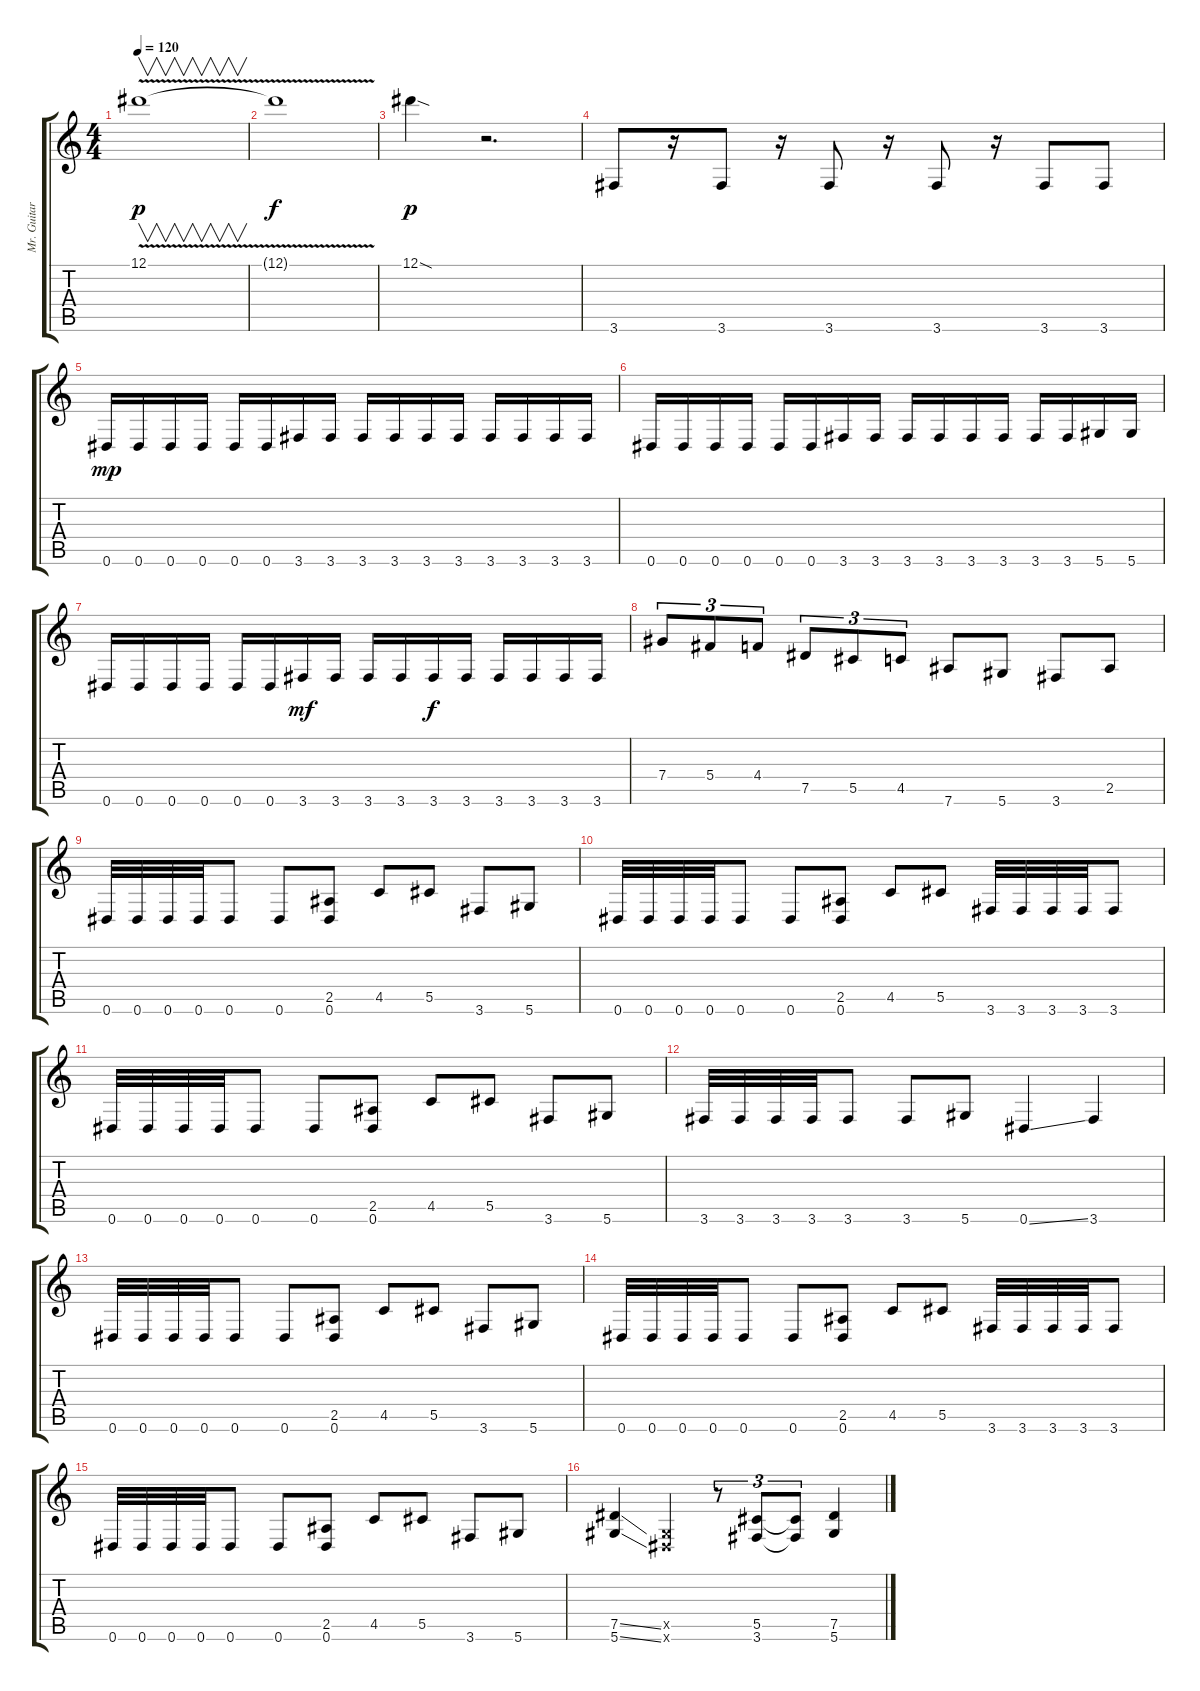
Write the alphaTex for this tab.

\track ("Mr. Guitar 2" "Mr. Guitar") {instrument distortionguitar}
\staff {score tabs}
\tuning (Eb4 Bb3 Gb3 Db3 Ab2 Eb2) {hide}
\ts (4 4)
\tempo 120
\clef g2
\ks c
12.1{v}.1{v dy p instrument distortionguitar} |
12.1{t}.1{dy f} |
12.1{sod}.4{dy p} r.2{d} |
3.6.8 r.16 3.6.8 r.16 3.6.8 r.16 3.6.8 r.16 3.6.8 3.6.8 |
0.6.16{dy mp} 0.6.16 0.6.16 0.6.16 0.6.16 0.6.16 3.6.16 3.6.16 3.6.16 3.6.16 3.6.16 3.6.16 3.6.16 3.6.16 3.6.16 3.6.16 |
0.6.16 0.6.16 0.6.16 0.6.16 0.6.16 0.6.16 3.6.16 3.6.16 3.6.16 3.6.16 3.6.16 3.6.16 3.6.16 3.6.16 5.6.16 5.6.16 |
0.6.16 0.6.16 0.6.16 0.6.16 0.6.16 0.6.16 3.6.16{dy mf} 3.6.16 3.6.16 3.6.16 3.6.16{dy f} 3.6.16 3.6.16 3.6.16 3.6.16 3.6.16 |
7.4.8{tu (3 2)} 5.4.8{tu (3 2)} 4.4.8{tu (3 2)} 7.5.8{tu (3 2)} 5.5.8{tu (3 2)} 4.5.8{tu (3 2)} 7.6.8 5.6.8 3.6.8 2.5.8 |
0.6.32 0.6.32 0.6.32 0.6.32 0.6.8 0.6.8 (2.5 0.6).8 4.5.8 5.5.8 3.6.8 5.6.8 |
0.6.32 0.6.32 0.6.32 0.6.32 0.6.8 0.6.8 (2.5 0.6).8 4.5.8 5.5.8 3.6.32 3.6.32 3.6.32 3.6.32 3.6.8 |
0.6.32 0.6.32 0.6.32 0.6.32 0.6.8 0.6.8 (2.5 0.6).8 4.5.8 5.5.8 3.6.8 5.6.8 |
3.6.32 3.6.32 3.6.32 3.6.32 3.6.8 3.6.8 5.6.8 0.6{ss}.4 3.6.4 |
0.6.32 0.6.32 0.6.32 0.6.32 0.6.8 0.6.8 (2.5 0.6).8 4.5.8 5.5.8 3.6.8 5.6.8 |
0.6.32 0.6.32 0.6.32 0.6.32 0.6.8 0.6.8 (2.5 0.6).8 4.5.8 5.5.8 3.6.32 3.6.32 3.6.32 3.6.32 3.6.8 |
0.6.32 0.6.32 0.6.32 0.6.32 0.6.8 0.6.8 (2.5 0.6).8 4.5.8 5.5.8 3.6.8 5.6.8 |
(7.5{ss} 5.6{ss}).4 (0.5{x} 0.6{x}).4 r.8{tu (3 2)} (5.5 3.6).8{tu (3 2)} (5.5{t} 3.6{t}).8{tu (3 2)} (7.5 5.6).4
